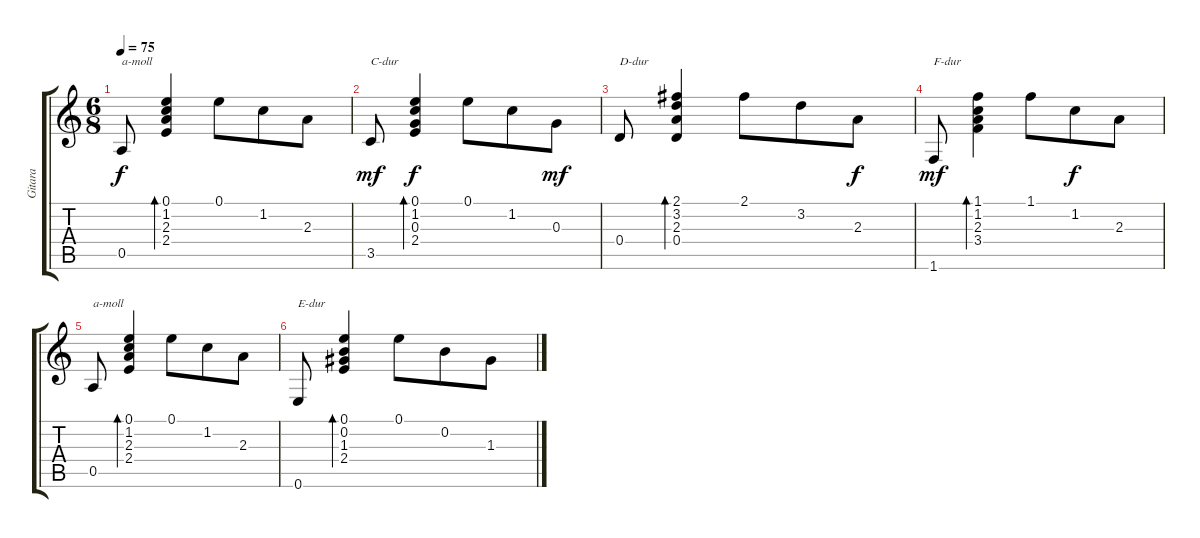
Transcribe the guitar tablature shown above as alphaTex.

\track ("Gitara" "Gitara") {instrument acousticguitarnylon}
\staff {score tabs}
\tuning (E4 B3 G3 D3 A2 E2) {hide}
\ts (6 8)
\tempo 75
\clef g2
\ks c
0.5.8{txt "a-moll" dy f} (0.1 1.2 2.3 2.4).4{bd 480} 0.1.8 1.2.8 2.3.8 |
3.5.8{txt "C-dur" dy mf} (0.1 1.2 0.3 2.4).4{bd 480 dy f} 0.1.8 1.2.8 0.3.8{dy mf} |
0.4.8{txt "D-dur"} (2.1 3.2 2.3 0.4).4{bd 480} 2.1.8 3.2.8 2.3.8{dy f} |
1.6.8{txt "F-dur" dy mf} (1.1 1.2 2.3 3.4).4{bd 480} 1.1.8 1.2.8{dy f} 2.3.8 |
0.5.8{txt "a-moll"} (0.1 1.2 2.3 2.4).4{bd 480} 0.1.8 1.2.8 2.3.8 |
0.6.8{txt "E-dur"} (0.1 0.2 1.3 2.4).4{bd 480} 0.1.8 0.2.8 1.3.8
